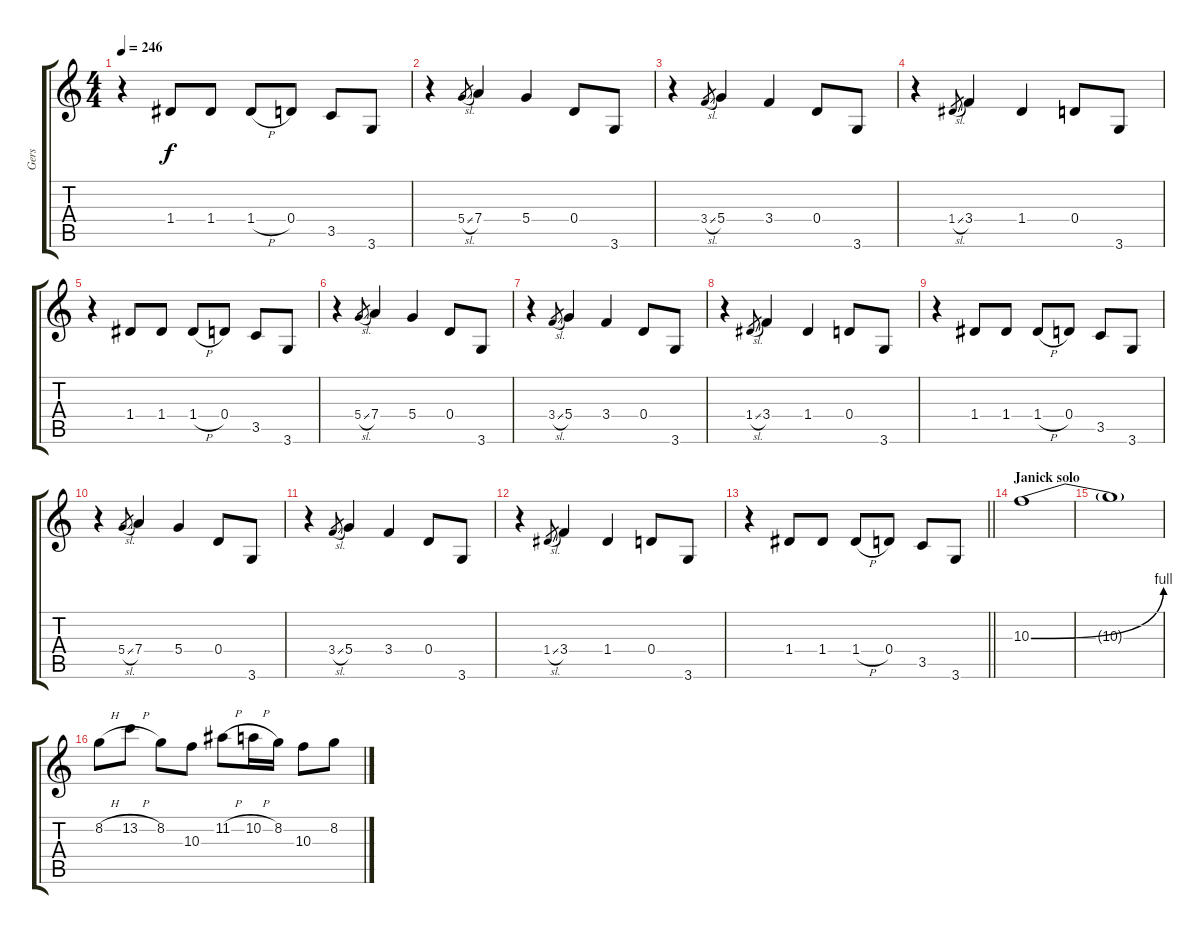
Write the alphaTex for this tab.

\track ("Gers" "Gers") {instrument distortionguitar}
\staff {score tabs}
\tuning (E4 B3 G3 D3 A2 E2) {hide}
\ts (4 4)
\tempo 246
\clef g2
\ks c
r.4{dy f} 1.4.8 1.4.8 1.4{h}.8 0.4.8 3.5.8 3.6.8 |
r.4 5.4{sl}.8{gr} 7.4.4 5.4.4 0.4.8 3.6.8 |
r.4 3.4{sl}.8{gr} 5.4.4 3.4.4 0.4.8 3.6.8 |
r.4 1.4{sl}.8{gr} 3.4.4 1.4.4 0.4.8 3.6.8 |
r.4 1.4.8 1.4.8 1.4{h}.8 0.4.8 3.5.8 3.6.8 |
r.4 5.4{sl}.8{gr} 7.4.4 5.4.4 0.4.8 3.6.8 |
r.4 3.4{sl}.8{gr} 5.4.4 3.4.4 0.4.8 3.6.8 |
r.4 1.4{sl}.8{gr} 3.4.4 1.4.4 0.4.8 3.6.8 |
r.4 1.4.8 1.4.8 1.4{h}.8 0.4.8 3.5.8 3.6.8 |
r.4 5.4{sl}.8{gr} 7.4.4 5.4.4 0.4.8 3.6.8 |
r.4 3.4{sl}.8{gr} 5.4.4 3.4.4 0.4.8 3.6.8 |
r.4 1.4{sl}.8{gr} 3.4.4 1.4.4 0.4.8 3.6.8 |
\barLineRight lightlight
r.4 1.4.8 1.4.8 1.4{h}.8 0.4.8 3.5.8 3.6.8 |
\section ("" "Janick solo")
10.3{be (bend 0 0 60 4)}.1 |
10.3{t}.1 |
8.2{h}.8 13.2{h}.8 8.2.8 10.3.8 11.2{h}.8 10.2{h}.16 8.2.16 10.3.8 8.2.8
